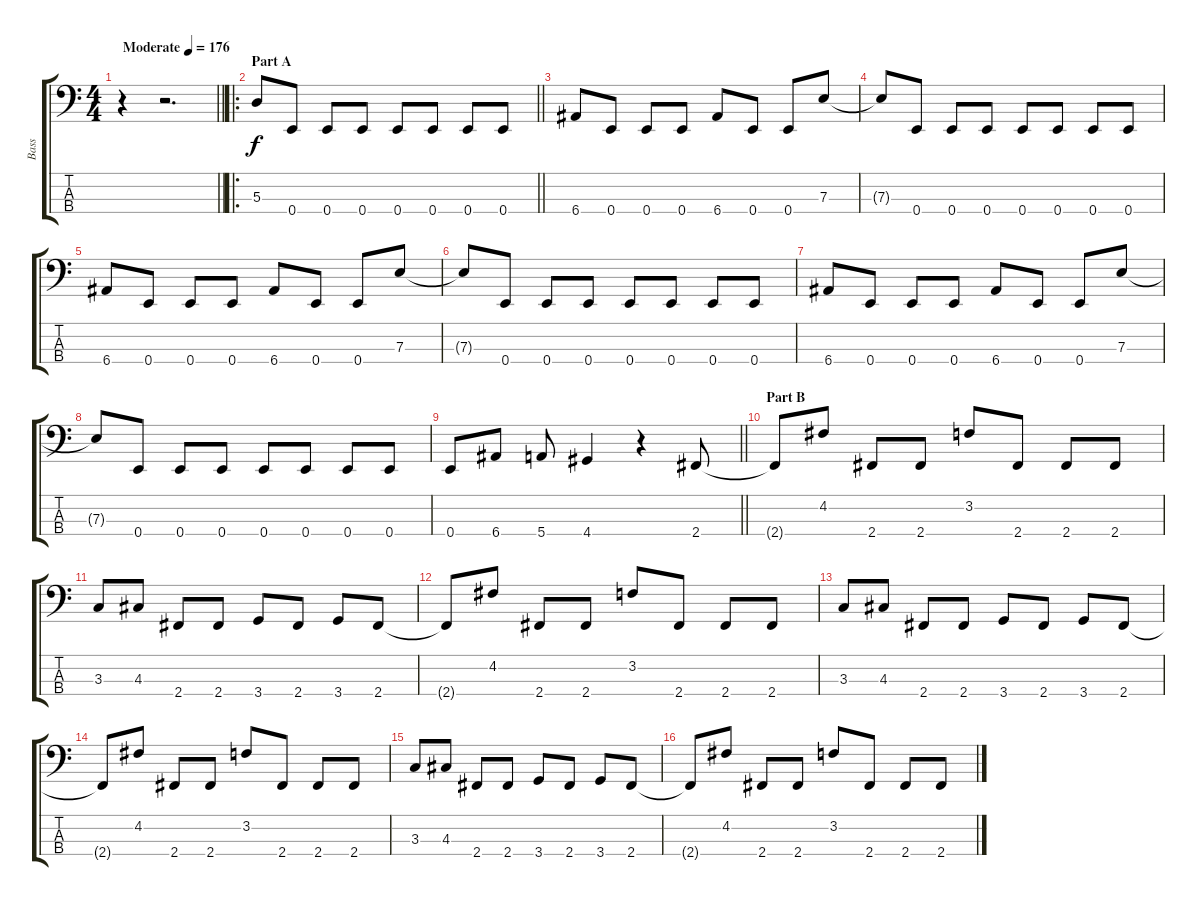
\track ("Bass" "Bass") {instrument electricbassfinger}
\staff {score tabs}
\tuning (G2 D2 A1 E1) {hide}
\ts (4 4)
\tempo (176 "Moderate")
\clef f4
\barLineRight lightlight
\ks c
r.4{dy f instrument electricbassfinger} r.2{d} |
\ro
\section ("" "Part A")
\barLineRight lightlight
5.3.8 0.4.8 0.4.8 0.4.8 0.4.8 0.4.8 0.4.8 0.4.8 |
6.4.8 0.4.8 0.4.8 0.4.8 6.4.8 0.4.8 0.4.8 7.3.8 |
7.3{t}.8 0.4.8 0.4.8 0.4.8 0.4.8 0.4.8 0.4.8 0.4.8 |
6.4.8 0.4.8 0.4.8 0.4.8 6.4.8 0.4.8 0.4.8 7.3.8 |
7.3{t}.8 0.4.8 0.4.8 0.4.8 0.4.8 0.4.8 0.4.8 0.4.8 |
6.4.8 0.4.8 0.4.8 0.4.8 6.4.8 0.4.8 0.4.8 7.3.8 |
7.3{t}.8 0.4.8 0.4.8 0.4.8 0.4.8 0.4.8 0.4.8 0.4.8 |
\barLineRight lightlight
0.4.8 6.4.8 5.4.8 4.4.4 r.4 2.4.8 |
\section ("" "Part B")
2.4{t}.8 4.2.8 2.4.8 2.4.8 3.2.8 2.4.8 2.4.8 2.4.8 |
3.3.8 4.3.8 2.4.8 2.4.8 3.4.8 2.4.8 3.4.8 2.4.8 |
2.4{t}.8 4.2.8 2.4.8 2.4.8 3.2.8 2.4.8 2.4.8 2.4.8 |
3.3.8 4.3.8 2.4.8 2.4.8 3.4.8 2.4.8 3.4.8 2.4.8 |
2.4{t}.8 4.2.8 2.4.8 2.4.8 3.2.8 2.4.8 2.4.8 2.4.8 |
3.3.8 4.3.8 2.4.8 2.4.8 3.4.8 2.4.8 3.4.8 2.4.8 |
2.4{t}.8 4.2.8 2.4.8 2.4.8 3.2.8 2.4.8 2.4.8 2.4.8
